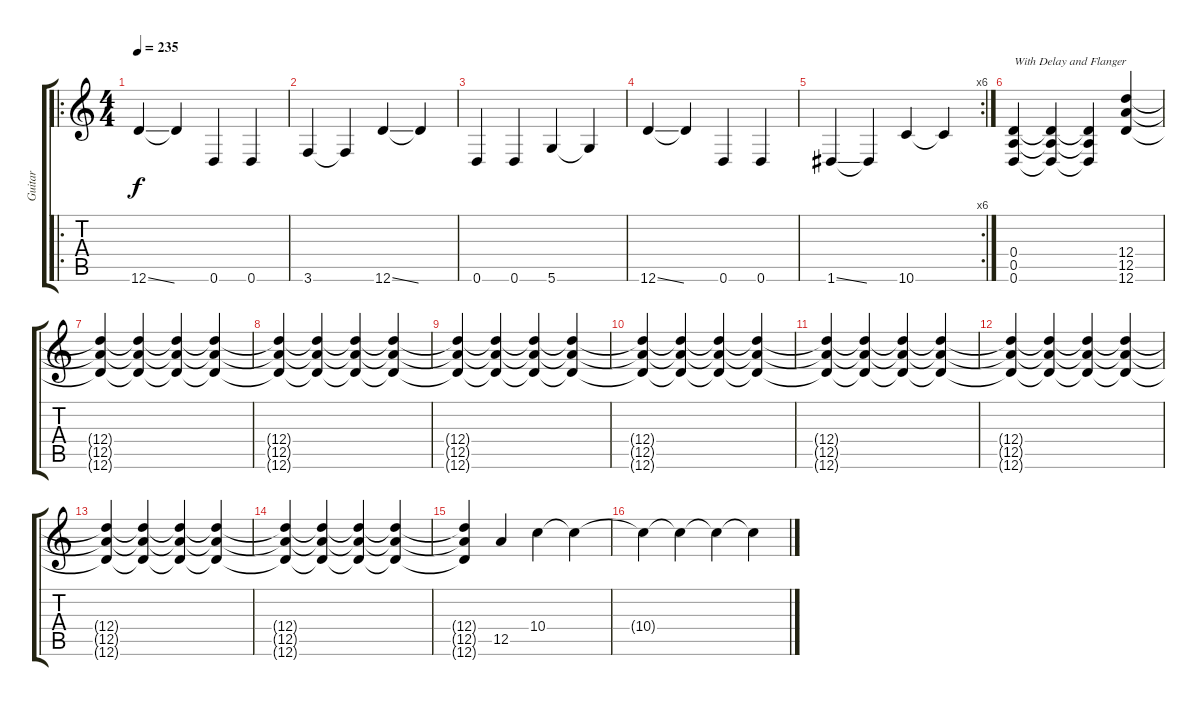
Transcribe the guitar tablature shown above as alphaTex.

\track ("Guitar" "Guitar") {instrument distortionguitar}
\staff {score tabs}
\tuning (E4 B3 G3 D3 A2 D2) {hide}
\ro
\ts (4 4)
\tempo 235
\clef g2
\ks c
12.6{ss}.4{dy f instrument distortionguitar} 12.6{t}.4 0.6.4 0.6.4 |
3.6.4 3.6{t}.4 12.6{ss}.4 12.6{t}.4 |
0.6.4 0.6.4 5.6.4 5.6{t}.4 |
12.6{ss}.4 12.6{t}.4 0.6.4 0.6.4 |
\rc 6
1.6{ss}.4 1.6{t}.4 10.6.4 10.6{t}.4 |
(0.4 0.5 0.6).4{txt "With Delay and Flanger"} (0.4{t} 0.5{t} 0.6{t}).4 (0.4{t} 0.5{t} 0.6{t}).4 (12.4 12.5 12.6).4 |
(12.4{t} 12.5{t} 12.6{t}).4 (12.4{t} 12.5{t} 12.6{t}).4 (12.4{t} 12.5{t} 12.6{t}).4 (12.4{t} 12.5{t} 12.6{t}).4 |
(12.4{t} 12.5{t} 12.6{t}).4 (12.4{t} 12.5{t} 12.6{t}).4 (12.4{t} 12.5{t} 12.6{t}).4 (12.4{t} 12.5{t} 12.6{t}).4 |
(12.4{t} 12.5{t} 12.6{t}).4 (12.4{t} 12.5{t} 12.6{t}).4 (12.4{t} 12.5{t} 12.6{t}).4 (12.4{t} 12.5{t} 12.6{t}).4 |
(12.4{t} 12.5{t} 12.6{t}).4 (12.4{t} 12.5{t} 12.6{t}).4 (12.4{t} 12.5{t} 12.6{t}).4 (12.4{t} 12.5{t} 12.6{t}).4 |
(12.4{t} 12.5{t} 12.6{t}).4 (12.4{t} 12.5{t} 12.6{t}).4 (12.4{t} 12.5{t} 12.6{t}).4 (12.4{t} 12.5{t} 12.6{t}).4 |
(12.4{t} 12.5{t} 12.6{t}).4 (12.4{t} 12.5{t} 12.6{t}).4 (12.4{t} 12.5{t} 12.6{t}).4 (12.4{t} 12.5{t} 12.6{t}).4 |
(12.4{t} 12.5{t} 12.6{t}).4 (12.4{t} 12.5{t} 12.6{t}).4 (12.4{t} 12.5{t} 12.6{t}).4 (12.4{t} 12.5{t} 12.6{t}).4 |
(12.4{t} 12.5{t} 12.6{t}).4 (12.4{t} 12.5{t} 12.6{t}).4 (12.4{t} 12.5{t} 12.6{t}).4 (12.4{t} 12.5{t} 12.6{t}).4 |
(12.4{t} 12.5{t} 12.6{t}).4 12.5.4 10.4.4 10.4{t}.4 |
10.4{t}.4 10.4{t}.4 10.4{t}.4 10.4{t}.4
